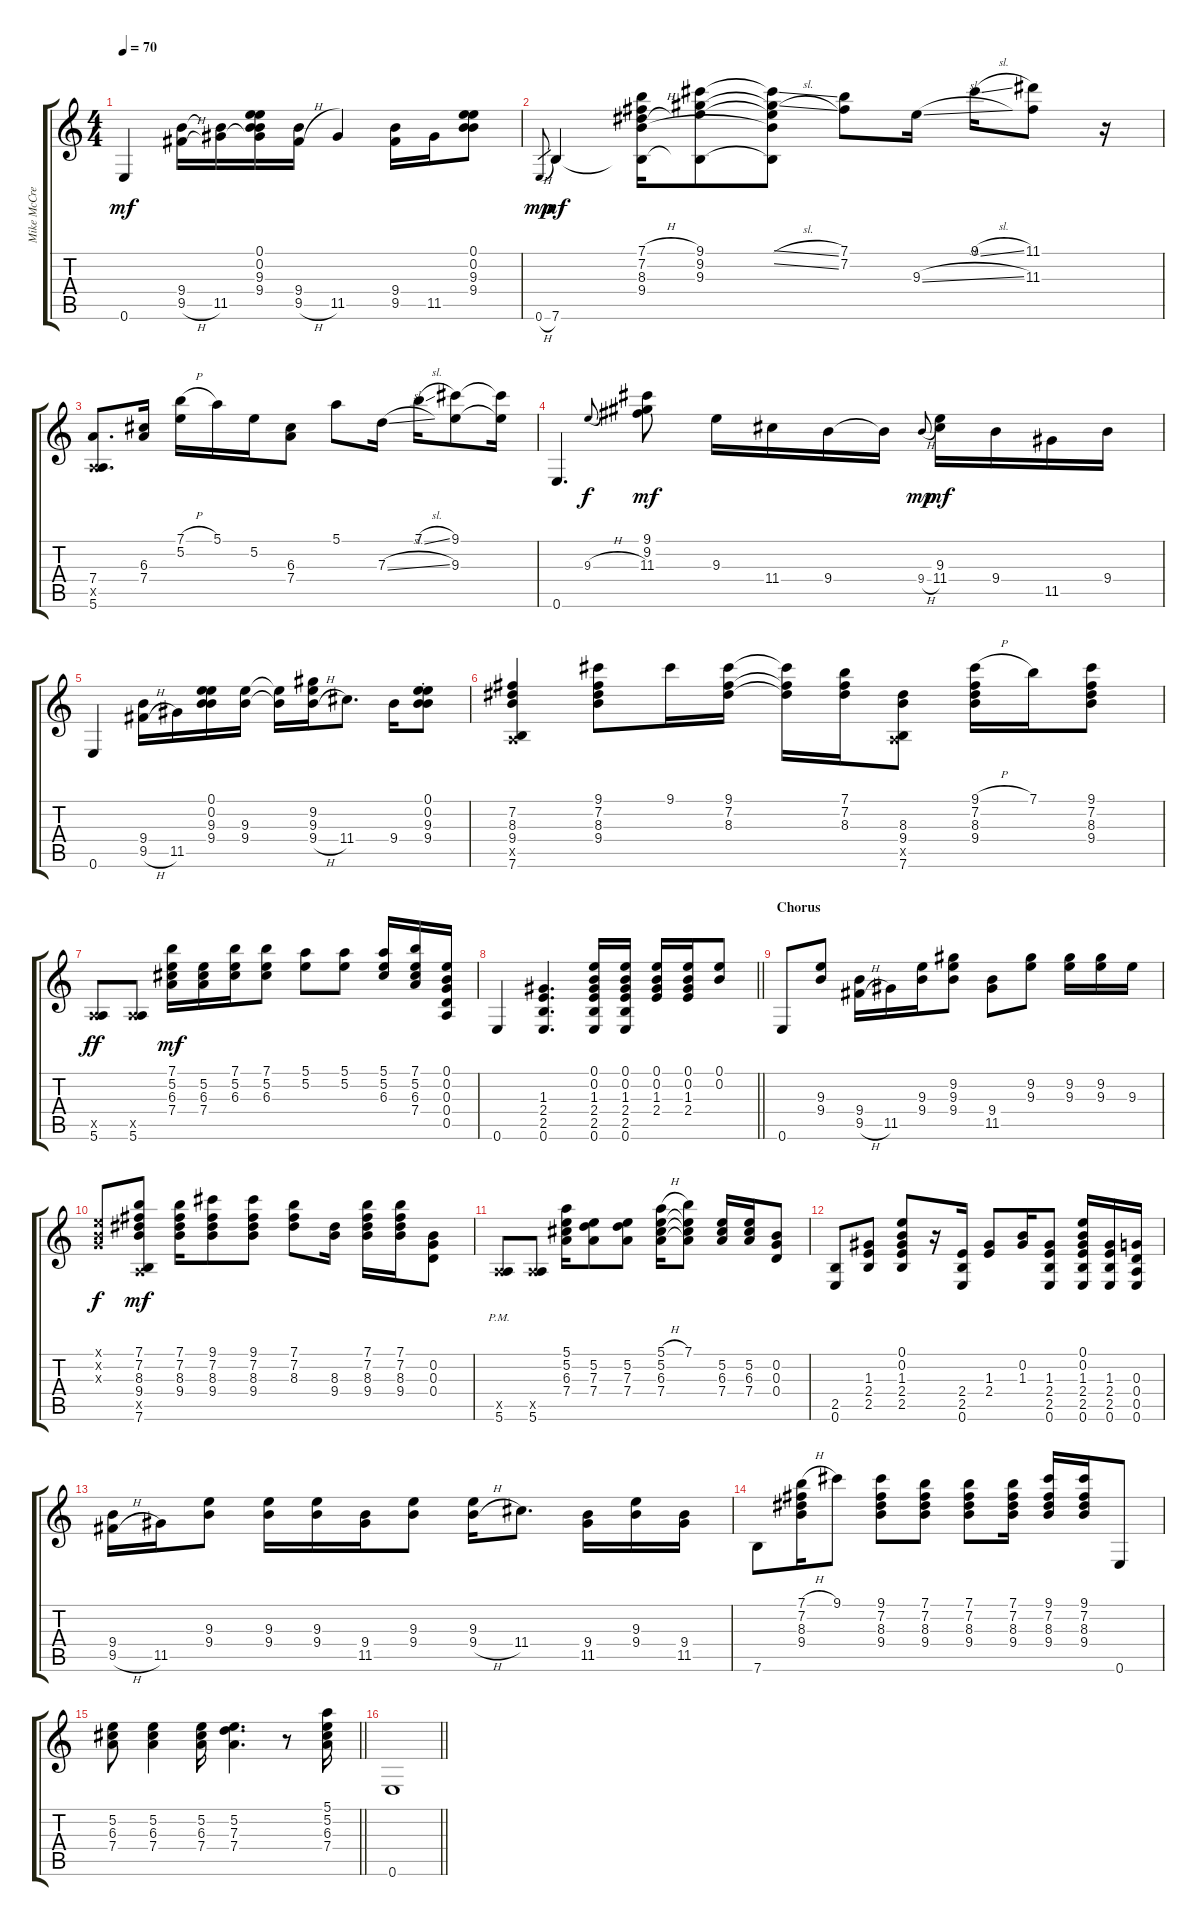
\track ("Mike McCready" "Mike McCre") {instrument electricguitarclean}
\staff {score tabs}
\tuning (E4 B3 G3 D3 A2 E2) {hide}
\ts (4 4)
\tempo 70
\clef g2
\ks c
0.6.4{dy mf} (9.4 9.5{h}).16 (9.4{t} 11.5).16 (0.1 0.2 9.3 9.4 11.5{t}).16 (9.4 9.5{h}).16 11.5.4 (9.4 9.5).16 11.5.16 (0.1 0.2 9.3 9.4).8 |
0.6{h}.8{gr dy mp} 7.6.4{dy mf} (7.1{h} 7.2{h} 8.3{h} 9.4 7.6{t}).16 (9.1 9.2 9.3 7.6{t}).8 (9.1{sl t} 9.2{sl t} 9.3{t} 9.4{t} 7.6{t}).8 (7.1 7.2).8 9.3{sl}.16 9.1{sl}.16 (11.1 11.3).8 r.16 |
(7.4 0.5{x} 5.6).8{d} (6.3 7.4).16 (7.1{h} 5.2).16 5.1.16 5.2.16 (6.3 7.4).8 5.1.8 7.3{sl}.16 7.1{sl}.16 (9.1 9.3).8 (9.1{t} 9.3{t}).16 |
0.6.4{d} 9.3{h}.8{gr onbeat dy f} (9.1 9.2 11.3).8{dy mf} 9.3.16 11.4.16 9.4.16 9.4{t}.16 9.4{h}.8{gr onbeat dy mp} (9.3 11.4).16{dy mf} 9.4.16 11.5.16 9.4.16 |
0.6.4 (9.4 9.5{h}).16 11.5.16 (0.1 0.2 9.3 9.4).16 (9.3 9.4).16 (9.3{t} 9.4{t}).16 (9.2 9.3 9.4{h}).16 11.4.8{d} 9.4.16 (0.1{st} 0.2{st} 9.3{st} 9.4).8 |
(7.2 8.3 9.4 0.5{x} 7.6).4 (9.1 7.2 8.3 9.4).8 9.1.16 (9.1 7.2 8.3).16 (9.1{t} 7.2{t} 8.3{t}).16 (7.1 7.2 8.3).16 (8.3 9.4 0.5{x} 7.6).8 (9.1{h} 7.2 8.3 9.4).16 7.1.16 (9.1 7.2 8.3 9.4).8 |
(0.5{x} 5.6).8{dy ff} (0.5{x} 5.6).8 (7.1 5.2 6.3 7.4).16{dy mf} (5.2 6.3 7.4).16 (7.1 5.2 6.3).16 (7.1 5.2 6.3).8 (5.1 5.2).8 (5.1 5.2).8 (5.1 5.2 6.3).16 (7.1 5.2 6.3 7.4).16 (0.1 0.2 0.3 0.4 0.5).16 |
\barLineRight lightlight
0.6.4 (1.3 2.4 2.5 0.6).4{d} (0.1 0.2 1.3 2.4 2.5 0.6).16 (0.1 0.2 1.3 2.4 2.5 0.6).16 (0.1 0.2 1.3 2.4).16 (0.1 0.2 1.3 2.4).16 (0.1 0.2).8 |
\section ("" "Chorus")
0.6.8 (9.3 9.4).8 (9.4 9.5{h}).16 11.5.16 (9.3 9.4).16 (9.2 9.3 9.4).8 (9.4 11.5).8 (9.2 9.3).8 (9.2 9.3).16 (9.2 9.3).16 9.3.16 |
(0.1{x} 0.2{x} 0.3{x}).8{dy f} (7.1 7.2 8.3 9.4 0.5{x} 7.6).8{dy mf} (7.1 7.2 8.3 9.4).16 (9.1 7.2 8.3 9.4).8 (9.1 7.2 8.3 9.4).8 (7.1 7.2 8.3).8 (8.3 9.4).16 (7.1 7.2 8.3 9.4).16 (7.1 7.2 8.3 9.4).16 (0.2 0.3 0.4).8 |
(0.5{x} 5.6{pm}).8 (0.5{x} 5.6).8 (5.1 5.2 6.3 7.4).16 (5.2 7.3 7.4).8 (5.2 7.3 7.4).8 (5.1{h} 5.2 6.3 7.4).16 (7.1 5.2{t} 6.3{t} 7.4{t}).8 (5.2 6.3 7.4).16 (5.2 6.3 7.4).16 (0.2 0.3 0.4).8 |
(2.5 0.6).8 (1.3 2.4 2.5).8 (0.1 0.2 1.3 2.4 2.5).8 r.16 (2.4 2.5 0.6).16 (1.3 2.4).8 (0.2 1.3).16 (1.3 2.4 2.5 0.6).8 (0.1 0.2 1.3 2.4 2.5 0.6).16 (1.3 2.4 2.5 0.6).16 (0.3 0.4 0.5 0.6).16 |
(9.4 9.5{h}).16 11.5.16 (9.3 9.4).8 (9.3 9.4).16 (9.3 9.4).16 (9.4 11.5).16 (9.3 9.4).8 (9.3 9.4{h}).16 11.4.8{d} (9.4 11.5).16 (9.3 9.4).16 (9.4 11.5).16 |
7.6.8 (7.1{h} 7.2 8.3 9.4).16 9.1.8 (9.1 7.2 8.3 9.4).8 (7.1 7.2 8.3 9.4).8 (7.1 7.2 8.3 9.4).8 (7.1 7.2 8.3 9.4).16 (9.1 7.2 8.3 9.4).16 (9.1 7.2 8.3 9.4).16 0.6.8 |
\barLineRight lightlight
(5.2 6.3 7.4).8 (5.2 6.3 7.4).4 (5.2 6.3 7.4).16 (5.2 7.3 7.4).4{d} r.8 (5.1 5.2 6.3 7.4).16 |
\barLineRight lightlight
0.6.1
